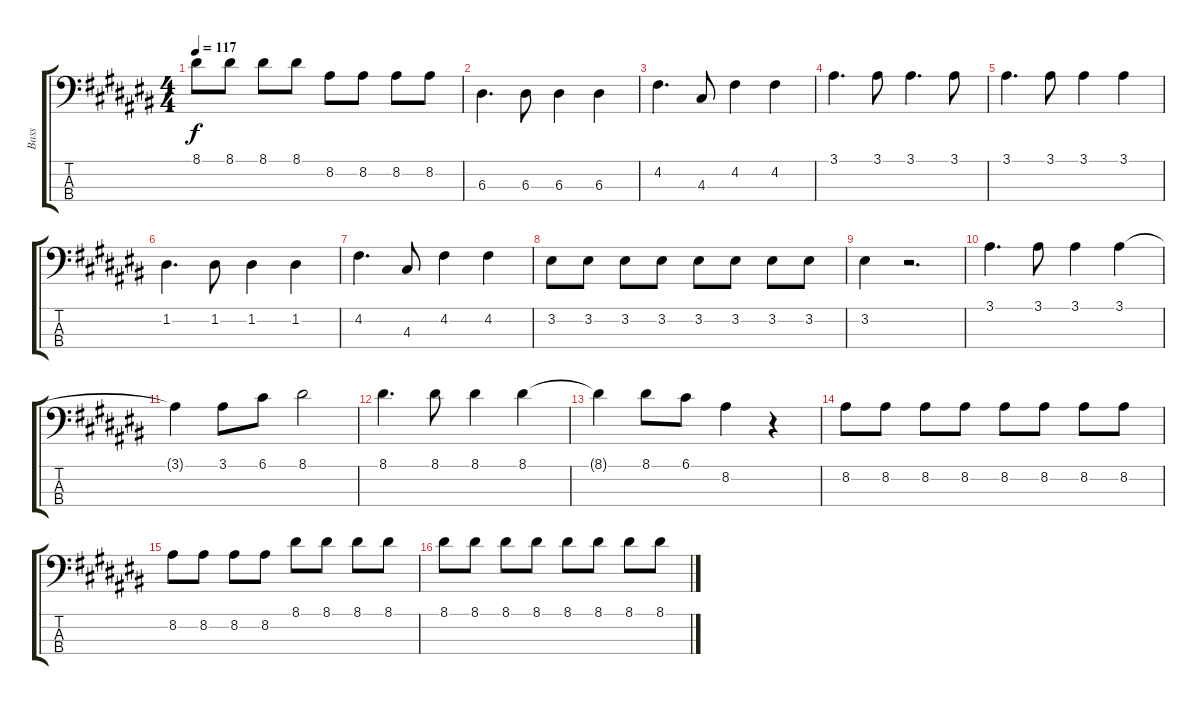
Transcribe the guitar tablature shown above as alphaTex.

\track ("Bass" "Bass") {instrument electricbassfinger}
\staff {score tabs}
\tuning (G2 D2 A1 E1) {hide}
\ts (4 4)
\tempo 117
\clef f4
\ks a#minor
8.1.8{dy f} 8.1.8 8.1.8 8.1.8 8.2.8 8.2.8 8.2.8 8.2.8 |
6.3.4{d} 6.3.8 6.3.4 6.3.4 |
4.2.4{d} 4.3.8 4.2.4 4.2.4 |
3.1.4{d} 3.1.8 3.1.4{d} 3.1.8 |
3.1.4{d} 3.1.8 3.1.4 3.1.4 |
1.2.4{d} 1.2.8 1.2.4 1.2.4 |
4.2.4{d} 4.3.8 4.2.4 4.2.4 |
3.2.8 3.2.8 3.2.8 3.2.8 3.2.8 3.2.8 3.2.8 3.2.8 |
3.2.4 r.2{d} |
3.1.4{d} 3.1.8 3.1.4 3.1.4 |
3.1{t}.4 3.1.8 6.1.8 8.1.2 |
8.1.4{d} 8.1.8 8.1.4 8.1.4 |
8.1{t}.4 8.1.8 6.1.8 8.2.4 r.4 |
8.2.8 8.2.8 8.2.8 8.2.8 8.2.8 8.2.8 8.2.8 8.2.8 |
8.2.8 8.2.8 8.2.8 8.2.8 8.1.8 8.1.8 8.1.8 8.1.8 |
8.1.8 8.1.8 8.1.8 8.1.8 8.1.8 8.1.8 8.1.8 8.1.8
